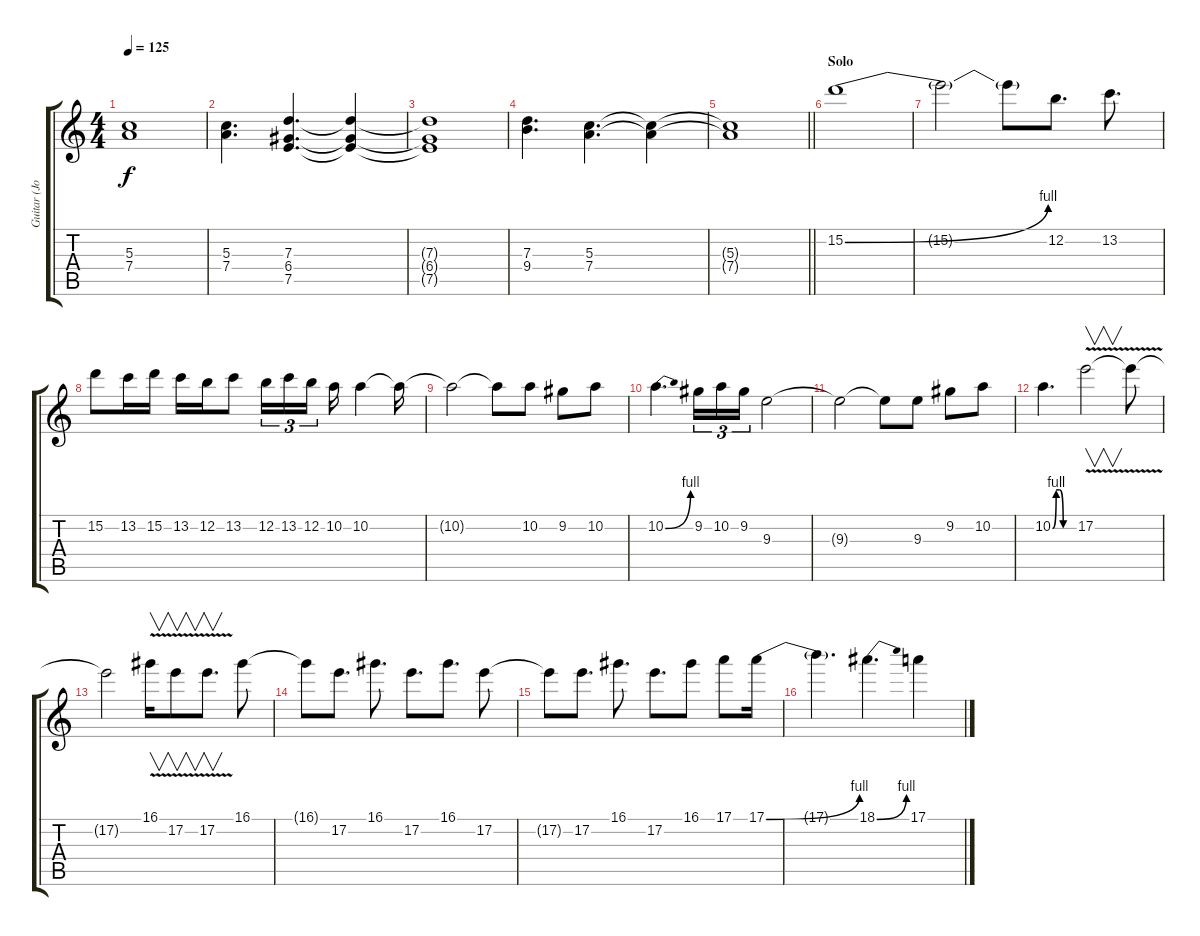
\track ("Guitar (John Frusciante)" "Guitar (Jo") {instrument electricguitarjazz}
\staff {score tabs}
\tuning (E4 B3 G3 D3 A2 E2) {hide}
\ts (4 4)
\tempo 125
\clef g2
\ks c
(5.3{t} 7.4{t}).1{dy f} |
(5.3 7.4).4{d} (7.3 6.4 7.5).4{d} (7.3{t} 6.4{t} 7.5{t}).4 |
(7.3{t} 6.4{t} 7.5{t}).1 |
(7.3 9.4).4{d} (5.3 7.4).4{d} (5.3{t} 7.4{t}).4 |
\barLineRight lightlight
(5.3{t} 7.4{t}).1 |
\section ("" "Solo")
15.2{be (bend 0 0 60 4)}.1 |
15.2{t}.2 15.2{t}.8 12.2.8{d} 13.2.8{d} |
15.2.8 13.2.16 15.2.16 13.2.16 12.2.16 13.2.8 12.2.16{tu (3 2)} 13.2.16{tu (3 2)} 12.2.16{tu (3 2) beam splitsecondary} 10.2.16 10.2.4 10.2{t}.16 |
10.2{t}.2 10.2{t}.8 10.2.8 9.2.8 10.2.8 |
10.2{be (bend 0 0 60 4)}.4{d} 9.2.16{tu (3 2)} 10.2.16{tu (3 2)} 9.2.16{tu (3 2)} 9.3.2 |
9.3{t}.2 9.3{t}.8 9.3.8 9.2.8 10.2.8 |
10.2{be (custom 0 0 10 4 20 4 30 0 60 0)}.4{d} 17.2{v}.2{v} 17.2{t}.8 |
17.2{t}.2 16.1{v}.16{v} 17.2{v}.8{v} 17.2{v}.8{v d} 16.1.8 |
16.1{t}.8 17.2.8{d} 16.1.8{d} 17.2.8{d} 16.1.8{d} 17.2.8 |
17.2{t}.8 17.2.8{d} 16.1.8{d} 17.2.8{d} 16.1.8 17.1.8 17.1{be (bend 0 0 60 4)}.16 |
17.1{t}.4{d} 18.1{be (bend 0 0 60 4)}.4{d} 17.1.4
